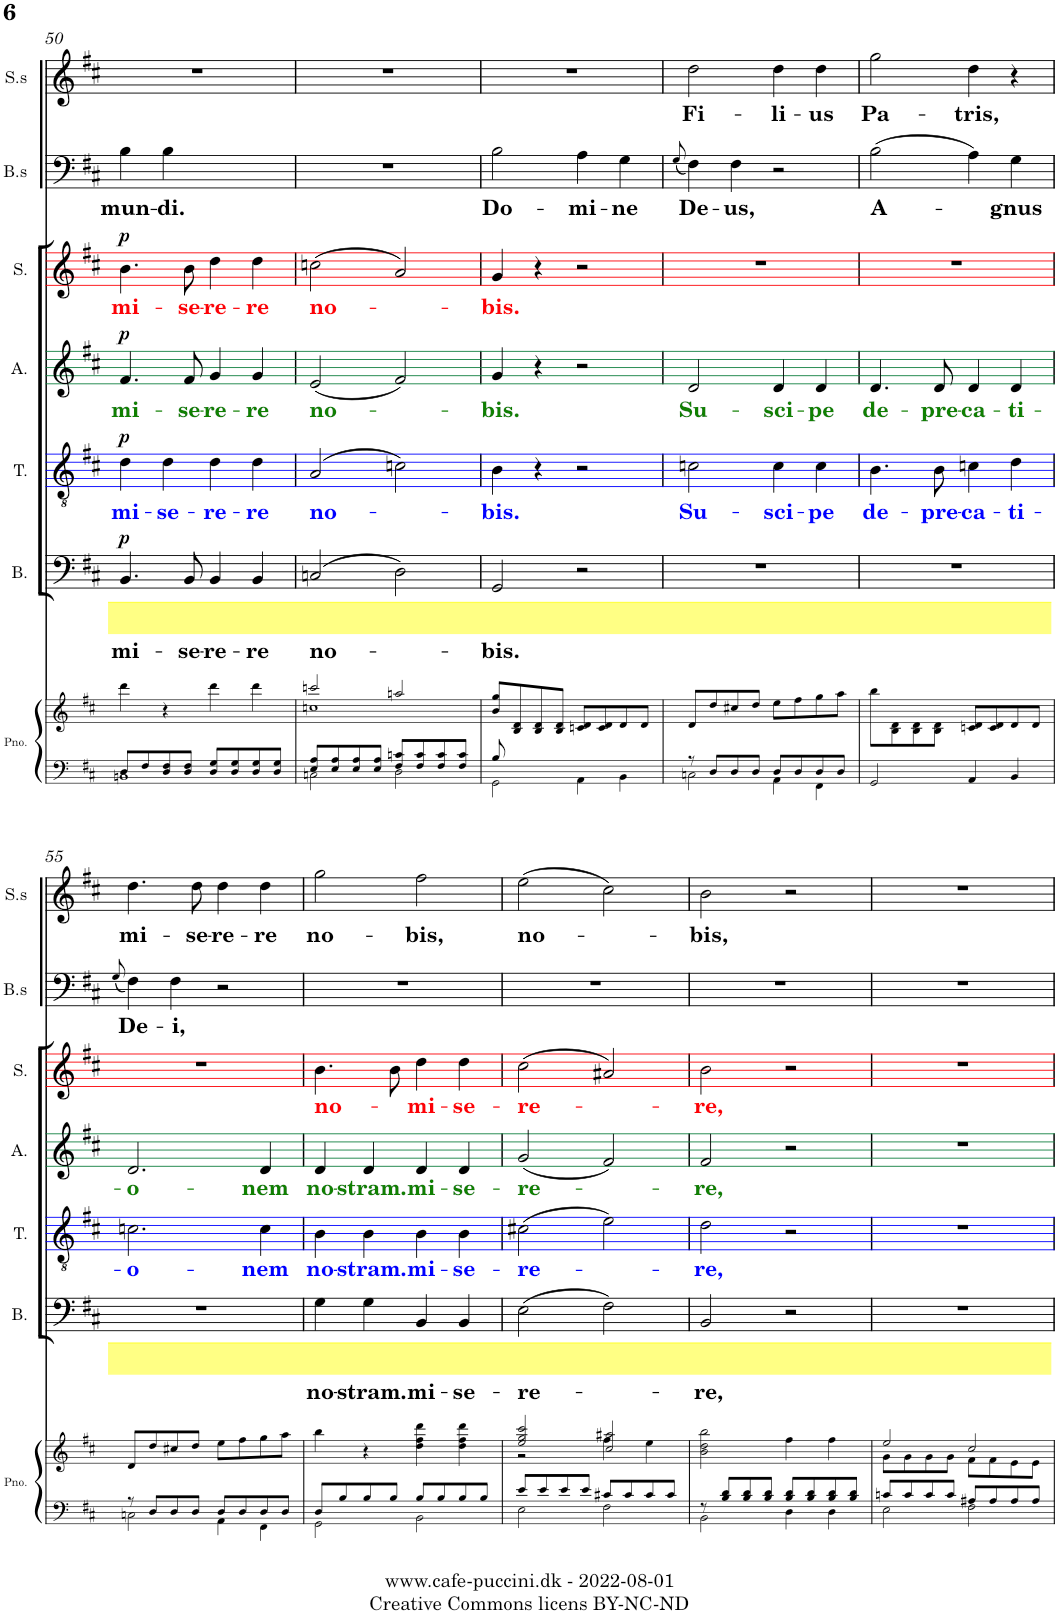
**kern	**kern	**kern	**text	**dynam	**kern	**text	**dynam	**kern	**text	**dynam	**kern	**text	**dynam	**kern	**text	**kern	**text
*part7	*part7	*part6	*part6	*part6	*part5	*part5	*part5	*part4	*part4	*part4	*part3	*part3	*part3	*part2	*part2	*part1	*part1
*staff8	*staff7	*staff6	*staff6	*staff6	*staff5	*staff5	*staff5	*staff4	*staff4	*staff4	*staff3	*staff3	*staff3	*staff2	*staff2	*staff1	*staff1
*I"Piano	*	*I"Bass	*	*	*I"Tenor	*	*	*I"Alto	*	*	*I"Soprano	*	*	*I"Bass solo	*	*I"Soprano solo	*
*I'Pno.	*	*I'B.	*	*	*I'T.	*	*	*I'A.	*	*	*I'S.	*	*	*I'B.s	*	*I'S.s	*
!!LO:PB:g=z
*clefF4	*clefG2	*clefF4	*	*	*clefGv2	*	*	*clefG2	*	*	*clefG2	*	*	*clefF4	*	*clefG2	*
*	*	*	*	*	*	*	*	*	*	*	*	*	*	*Trd1c2	*	*	*
*k[f#c#]	*k[f#c#]	*k[f#c#]	*	*	*k[f#c#]	*	*	*k[f#c#]	*	*	*k[f#c#]	*	*	*k[f#c#]	*	*k[f#c#]	*
*M4/4	*M4/4	*M4/4	*	*	*M4/4	*	*	*M4/4	*	*	*M4/4	*	*	*M4/4	*	*M4/4	*
*met(c|)	*met(c|)	*met(c|)	*	*	*met(c|)	*	*	*met(c|)	*	*	*met(c|)	*	*	*met(c|)	*	*met(c|)	*
=50	=50	=50	=50	=50	=50	=50	=50	=50	=50	=50	=50	=50	=50	=50	=50	=50	=50
*^	*	*	*	*	*	*	*	*	*	*	*	*	*	*	*	*	*
!	!	!	!	!LO:LY:b	!LO:DY:a	!	!LO:LY:b:color=#0000FF	!LO:DY:a	!	!LO:LY:b:color=#108001	!LO:DY:a	!	!LO:LY:b:color=#FC0107	!LO:DY:a	!	!LO:LY:b	!	!
8D/L	1BBn	4ddd\	4.BB/	mi-	p	4d\	mi-	p	4.f#/	mi-	p	4.b\	mi-	p	4B\	mun-	1r	.
8F#/	.	.	.	.	.	.	.	.	.	.	.	.	.	.	.	.	.	.
!	!	!	!	!	!	!	!LO:LY:b:color=#0000FF	!	!	!	!	!	!	!	!	!LO:LY:b	!	!
8D/ 8F#/	.	4r	.	.	.	4d\	-se-	.	.	.	.	.	.	.	4B\	-di.	.	.
!	!	!	!	!LO:LY:b	!	!	!	!	!	!LO:LY:b:color=#108001	!	!	!LO:LY:b:color=#FC0107	!	!	!	!	!
8D/ 8F#/J	.	.	8BB/	-se-	.	.	.	.	8f#/	-se-	.	8b\	-se-	.	.	.	.	.
!	!	!	!	!LO:LY:b	!	!	!LO:LY:b:color=#0000FF	!	!	!LO:LY:b:color=#108001	!	!	!LO:LY:b:color=#FC0107	!	!	!	!	!
8D/ 8G/L	.	4ddd\	4BB/	-re-	.	4d\	-re-	.	4g/	-re-	.	4dd\	-re-	.	2ryy	.	.	.
8D/ 8G/	.	.	.	.	.	.	.	.	.	.	.	.	.	.	.	.	.	.
!	!	!	!	!LO:LY:b	!	!	!LO:LY:b:color=#0000FF	!	!	!LO:LY:b:color=#108001	!	!	!LO:LY:b:color=#FC0107	!	!	!	!	!
8D/ 8G/	.	4ddd\	4BB/	-re	.	4d\	-re	.	4g/	-re	.	4dd\	-re	.	.	.	.	.
8D/ 8G/J	.	.	.	.	.	.	.	.	.	.	.	.	.	.	.	.	.	.
=51	=51	=51	=51	=51	=51	=51	=51	=51	=51	=51	=51	=51	=51	=51	=51	=51	=51	=51
*	*	*^	*	*	*	*	*	*	*	*	*	*	*	*	*	*	*	*
!	!	!	!	!	!LO:LY:b	!	!	!LO:LY:b:color=#0000FF	!	!	!LO:LY:b:color=#108001	!	!	!LO:LY:b:color=#FC0107	!	!	!	!	!
8E/ 8A/L	2Cn\	2cccn/	1ccn	(>2Cn/	no-	.	(>2A/	no-	.	(<2e/	no-	.	(>2ccn\	no-	.	1r	.	1r	.
8E/ 8A/	.	.	.	.	.	.	.	.	.	.	.	.	.	.	.	.	.	.	.
8E/ 8A/	.	.	.	.	.	.	.	.	.	.	.	.	.	.	.	.	.	.	.
8E/ 8A/J	.	.	.	.	.	.	.	.	.	.	.	.	.	.	.	.	.	.	.
8F#/ 8cn/L	2D\	2aan/	.	2D\)	.	.	2cn\)	.	.	2f#/)	.	.	2a/)	.	.	.	.	.	.
8F#/ 8c/	.	.	.	.	.	.	.	.	.	.	.	.	.	.	.	.	.	.	.
8F#/ 8c/	.	.	.	.	.	.	.	.	.	.	.	.	.	.	.	.	.	.	.
8F#/ 8c/J	.	.	.	.	.	.	.	.	.	.	.	.	.	.	.	.	.	.	.
*	*	*v	*v	*	*	*	*	*	*	*	*	*	*	*	*	*	*	*	*
=52	=52	=52	=52	=52	=52	=52	=52	=52	=52	=52	=52	=52	=52	=52	=52	=52	=52	=52
!	!	!	!	!LO:LY:b	!	!	!LO:LY:b:color=#0000FF	!	!	!LO:LY:b:color=#108001	!	!	!LO:LY:b:color=#FC0107	!	!	!LO:LY:b	!	!
8B/	2GG\	8b/ 8gg/L	2GG/	-bis.	.	4B\	-bis.	.	4g/	-bis.	.	4g/	-bis.	.	2B\	Do-	1r	.
2..ryy	.	8B/ 8d/	.	.	.	.	.	.	.	.	.	.	.	.	.	.	.	.
.	.	8B/ 8d/	.	.	.	4r	.	.	4r	.	.	4r	.	.	.	.	.	.
.	.	8B/ 8d/J	.	.	.	.	.	.	.	.	.	.	.	.	.	.	.	.
!	!	!	!	!	!	!	!	!	!	!	!	!	!	!	!	!LO:LY:b	!	!
.	4AA\	8cn/ 8d/L	2r	.	.	2r	.	.	2r	.	.	2r	.	.	4A\	-mi-	.	.
.	.	8c/ 8d/	.	.	.	.	.	.	.	.	.	.	.	.	.	.	.	.
!	!	!	!	!	!	!	!	!	!	!	!	!	!	!	!	!LO:LY:b	!	!
.	4BB\	8d/	.	.	.	.	.	.	.	.	.	.	.	.	4G\	-ne	.	.
.	.	8d/J	.	.	.	.	.	.	.	.	.	.	.	.	.	.	.	.
=53	=53	=53	=53	=53	=53	=53	=53	=53	=53	=53	=53	=53	=53	=53	=53	=53	=53	=53
.	.	.	.	.	.	.	.	.	.	.	.	.	.	.	(<8qG/	.	.	.
!	!	!	!	!	!	!	!LO:LY:b:color=#0000FF	!	!	!LO:LY:b:color=#108001	!	!	!	!	!	!LO:LY:b	!	!LO:LY:b
8r	2Cn\	8d/L	1r	.	.	2cn\	Su-	.	2d/	Su-	.	1r	.	.	4F#\)	De-	2dd\	Fi-
8D/L	.	8dd/	.	.	.	.	.	.	.	.	.	.	.	.	.	.	.	.
!	!	!	!	!	!	!	!	!	!	!	!	!	!	!	!	!LO:LY:b	!	!
8D/	.	8cc#X/	.	.	.	.	.	.	.	.	.	.	.	.	4F#\	-us,	.	.
8D/J	.	8dd/J	.	.	.	.	.	.	.	.	.	.	.	.	.	.	.	.
!	!	!	!	!	!	!	!LO:LY:b:color=#0000FF	!	!	!LO:LY:b:color=#108001	!	!	!	!	!	!	!	!LO:LY:b
8D/L	4AA\	8ee\L	.	.	.	4c\	-sci-	.	4d/	-sci-	.	.	.	.	2r	.	4dd\	-li-
8D/	.	8ff#\	.	.	.	.	.	.	.	.	.	.	.	.	.	.	.	.
!	!	!	!	!	!	!	!LO:LY:b:color=#0000FF	!	!	!LO:LY:b:color=#108001	!	!	!	!	!	!	!	!LO:LY:b
8D/	4FF#\	8gg\	.	.	.	4c\	-pe	.	4d/	-pe	.	.	.	.	.	.	4dd\	-us
8D/J	.	8aa\J	.	.	.	.	.	.	.	.	.	.	.	.	.	.	.	.
=54	=54	=54	=54	=54	=54	=54	=54	=54	=54	=54	=54	=54	=54	=54	=54	=54	=54	=54
!	!	!	!	!	!	!	!LO:LY:b:color=#0000FF	!	!	!LO:LY:b:color=#108001	!	!	!	!	!	!LO:LY:b	!	!LO:LY:b
1ryy	2GG/	8bb\L	1r	.	.	4.B\	de-	.	4.d/	de-	.	1r	.	.	(>2B\	A-	2gg\	Pa-
.	.	8B\ 8d\	.	.	.	.	.	.	.	.	.	.	.	.	.	.	.	.
.	.	8B\ 8d\	.	.	.	.	.	.	.	.	.	.	.	.	.	.	.	.
!	!	!	!	!	!	!	!LO:LY:b:color=#0000FF	!	!	!LO:LY:b:color=#108001	!	!	!	!	!	!	!	!
.	.	8B\ 8d\J	.	.	.	8B\	-pre-	.	8d/	-pre-	.	.	.	.	.	.	.	.
!	!	!	!	!	!	!	!LO:LY:b:color=#0000FF	!	!	!LO:LY:b:color=#108001	!	!	!	!	!	!	!	!LO:LY:b
.	4AA/	8cn/ 8d/L	.	.	.	4cn\	-ca-	.	4d/	-ca-	.	.	.	.	4A\)	.	4dd\	-tris,
.	.	8c/ 8d/	.	.	.	.	.	.	.	.	.	.	.	.	.	.	.	.
!	!	!	!	!	!	!	!LO:LY:b:color=#0000FF	!	!	!LO:LY:b:color=#108001	!	!	!	!	!	!LO:LY:b	!	!
.	4BB/	8d/	.	.	.	4d\	-ti-	.	4d/	-ti-	.	.	.	.	4G\	-gnus	4r	.
.	.	8d/J	.	.	.	.	.	.	.	.	.	.	.	.	.	.	.	.
!!LO:LB:g=z
=55	=55	=55	=55	=55	=55	=55	=55	=55	=55	=55	=55	=55	=55	=55	=55	=55	=55	=55
.	.	.	.	.	.	.	.	.	.	.	.	.	.	.	(<8qG/	.	.	.
!	!	!	!	!	!	!	!LO:LY:b:color=#0000FF	!	!	!LO:LY:b:color=#108001	!	!	!	!	!	!LO:LY:b	!	!LO:LY:b
8r	2Cn\	8d/L	1r	.	.	2.cn\	-o-	.	2.d/	-o-	.	1r	.	.	4F#\)	De-	4.dd\	mi-
8D/L	.	8dd/	.	.	.	.	.	.	.	.	.	.	.	.	.	.	.	.
!	!	!	!	!	!	!	!	!	!	!	!	!	!	!	!	!LO:LY:b	!	!
8D/	.	8cc#X/	.	.	.	.	.	.	.	.	.	.	.	.	4F#\	-i,	.	.
!	!	!	!	!	!	!	!	!	!	!	!	!	!	!	!	!	!	!LO:LY:b
8D/J	.	8dd/J	.	.	.	.	.	.	.	.	.	.	.	.	.	.	8dd\	-se-
!	!	!	!	!	!	!	!	!	!	!	!	!	!	!	!	!	!	!LO:LY:b
8D/L	4AA\	8ee\L	.	.	.	.	.	.	.	.	.	.	.	.	2r	.	4dd\	-re-
8D/	.	8ff#\	.	.	.	.	.	.	.	.	.	.	.	.	.	.	.	.
!	!	!	!	!	!	!	!LO:LY:b:color=#0000FF	!	!	!LO:LY:b:color=#108001	!	!	!	!	!	!	!	!LO:LY:b
8D/	4FF#\	8gg\	.	.	.	4c\	-nem	.	4d/	-nem	.	.	.	.	.	.	4dd\	-re
8D/J	.	8aa\J	.	.	.	.	.	.	.	.	.	.	.	.	.	.	.	.
=56	=56	=56	=56	=56	=56	=56	=56	=56	=56	=56	=56	=56	=56	=56	=56	=56	=56	=56
!	!	!	!	!LO:LY:b	!	!	!LO:LY:b:color=#0000FF	!	!	!LO:LY:b:color=#108001	!	!	!LO:LY:b:color=#FC0107	!	!	!	!	!LO:LY:b
8D/L	2GG\	4bb\	4G\	no-	.	4B\	no-	.	4d/	no-	.	4.b\	no-	.	1r	.	2gg\	no-
8B/	.	.	.	.	.	.	.	.	.	.	.	.	.	.	.	.	.	.
!	!	!	!	!LO:LY:b	!	!	!LO:LY:b:color=#0000FF	!	!	!LO:LY:b:color=#108001	!	!	!	!	!	!	!	!
8B/	.	4r	4G\	-stram.	.	4B\	-stram.	.	4d/	-stram.	.	.	.	.	.	.	.	.
8B/J	.	.	.	.	.	.	.	.	.	.	.	8b\	.	.	.	.	.	.
!	!	!	!	!LO:LY:b	!	!	!LO:LY:b:color=#0000FF	!	!	!LO:LY:b:color=#108001	!	!	!LO:LY:b:color=#FC0107	!	!	!	!	!LO:LY:b
8B/L	2BB\	4dd\ 4ff#\ 4ddd\	4BB/	mi-	.	4B\	mi-	.	4d/	mi-	.	4dd\	-mi-	.	.	.	2ff#\	-bis,
8B/	.	.	.	.	.	.	.	.	.	.	.	.	.	.	.	.	.	.
!	!	!	!	!LO:LY:b	!	!	!LO:LY:b:color=#0000FF	!	!	!LO:LY:b:color=#108001	!	!	!LO:LY:b:color=#FC0107	!	!	!	!	!
8B/	.	4dd\ 4ff#\ 4ddd\	4BB/	-se-	.	4B\	-se-	.	4d/	-se-	.	4dd\	-se-	.	.	.	.	.
8B/J	.	.	.	.	.	.	.	.	.	.	.	.	.	.	.	.	.	.
=57	=57	=57	=57	=57	=57	=57	=57	=57	=57	=57	=57	=57	=57	=57	=57	=57	=57	=57
*	*	*^	*	*	*	*	*	*	*	*	*	*	*	*	*	*	*	*
!	!	!	!	!	!LO:LY:b	!	!	!LO:LY:b:color=#0000FF	!	!	!LO:LY:b:color=#108001	!	!	!LO:LY:b:color=#FC0107	!	!	!	!	!LO:LY:b
8e/L	2E\	2ee/ 2gg/ 2ccc#/	2r	(>2E\	-re-	.	(>2c#X\	-re-	.	(<2g/	-re-	.	(>2cc#\	-re-	.	1r	.	(>2ee\	no-
8e/	.	.	.	.	.	.	.	.	.	.	.	.	.	.	.	.	.	.	.
8e/	.	.	.	.	.	.	.	.	.	.	.	.	.	.	.	.	.	.	.
8e/J	.	.	.	.	.	.	.	.	.	.	.	.	.	.	.	.	.	.	.
8c#X/L	2F#\	2cc#/ 2aa#X/	4ff#\	2F#\)	.	.	2e\)	.	.	2f#/)	.	.	2a#X/)	.	.	.	.	2cc#\)	.
8c#/	.	.	.	.	.	.	.	.	.	.	.	.	.	.	.	.	.	.	.
8c#/	.	.	4ee\	.	.	.	.	.	.	.	.	.	.	.	.	.	.	.	.
8c#/J	.	.	.	.	.	.	.	.	.	.	.	.	.	.	.	.	.	.	.
*	*	*v	*v	*	*	*	*	*	*	*	*	*	*	*	*	*	*	*	*
=58	=58	=58	=58	=58	=58	=58	=58	=58	=58	=58	=58	=58	=58	=58	=58	=58	=58	=58
!	!	!	!	!LO:LY:b	!	!	!LO:LY:b:color=#0000FF	!	!	!LO:LY:b:color=#108001	!	!	!LO:LY:b:color=#FC0107	!	!	!	!	!LO:LY:b
8r	2BB\	2b\ 2dd\ 2bb\	2BB/	-re,	.	2d\	-re,	.	2f#/	-re,	.	2b\	-re,	.	1r	.	2b\	-bis,
8B/ 8d/L	.	.	.	.	.	.	.	.	.	.	.	.	.	.	.	.	.	.
8B/ 8d/	.	.	.	.	.	.	.	.	.	.	.	.	.	.	.	.	.	.
8B/ 8d/J	.	.	.	.	.	.	.	.	.	.	.	.	.	.	.	.	.	.
8B/ 8d/L	4D\	4ff#\	2r	.	.	2r	.	.	2r	.	.	2r	.	.	.	.	2r	.
8B/ 8d/	.	.	.	.	.	.	.	.	.	.	.	.	.	.	.	.	.	.
8B/ 8d/	4D\	4ff#\	.	.	.	.	.	.	.	.	.	.	.	.	.	.	.	.
8B/ 8d/J	.	.	.	.	.	.	.	.	.	.	.	.	.	.	.	.	.	.
=59	=59	=59	=59	=59	=59	=59	=59	=59	=59	=59	=59	=59	=59	=59	=59	=59	=59	=59
*	*	*^	*	*	*	*	*	*	*	*	*	*	*	*	*	*	*	*
8cn/L	2E\	2ee/	8g\L	1r	.	.	1r	.	.	1r	.	.	1r	.	.	1r	.	1r	.
8c/	.	.	8g\	.	.	.	.	.	.	.	.	.	.	.	.	.	.	.	.
8c/	.	.	8g\	.	.	.	.	.	.	.	.	.	.	.	.	.	.	.	.
8c/J	.	.	8g\J	.	.	.	.	.	.	.	.	.	.	.	.	.	.	.	.
8A#X/L	2F#\	2cc#/	8f#\L	.	.	.	.	.	.	.	.	.	.	.	.	.	.	.	.
8A#/	.	.	8f#\	.	.	.	.	.	.	.	.	.	.	.	.	.	.	.	.
8A#/	.	.	8e\	.	.	.	.	.	.	.	.	.	.	.	.	.	.	.	.
8A#/J	.	.	8e\J	.	.	.	.	.	.	.	.	.	.	.	.	.	.	.	.
*v	*v	*	*	*	*	*	*	*	*	*	*	*	*	*	*	*	*	*	*
*	*v	*v	*	*	*	*	*	*	*	*	*	*	*	*	*	*	*	*
=	=	=	=	=	=	=	=	=	=	=	=	=	=	=	=	=	=
*-	*-	*-	*-	*-	*-	*-	*-	*-	*-	*-	*-	*-	*-	*-	*-	*-	*-
